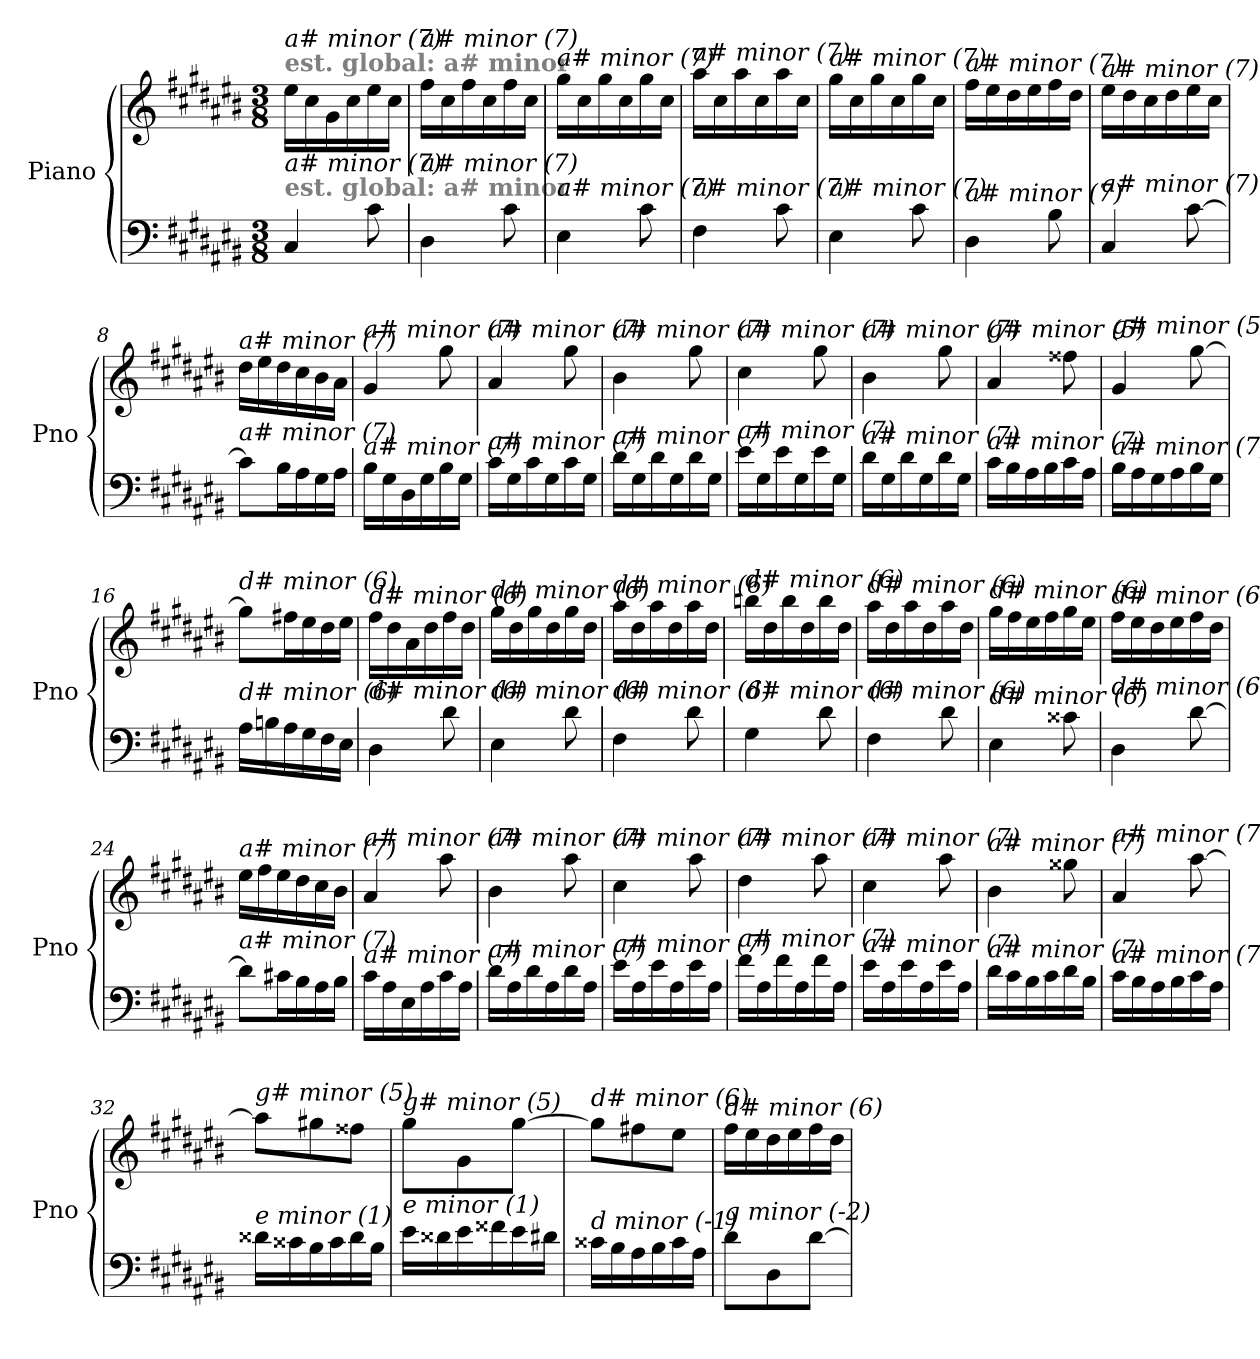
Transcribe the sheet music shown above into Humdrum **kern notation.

**kern	**kern
*part1	*part1
*staff2	*staff1
*I"Piano	*
*I'Pno	*
*clefF4	*clefG2
*k[f#c#g#d#a#e#b#]	*k[f#c#g#d#a#e#b#]
*M3/8	*M3/8
=1	=1
!	!LO:TX:a:B:color=#808080:t=est. global&colon; a# minor
!	!LO:TX:i:t=a# minor (7)
!LO:TX:a:B:color=#808080:t=est. global&colon; a# minor	!
!LO:TX:i:t=a# minor (7)	!
4C#/	16ee#\LL
.	16cc#\
.	16g#\
.	16cc#\
8c#\	16ee#\
.	16cc#\JJ
=2	=2
!	!LO:TX:i:t=a# minor (7)
!LO:TX:i:t=a# minor (7)	!
4D#\	16ff#\LL
.	16cc#\
.	16ff#\
.	16cc#\
8c#\	16ff#\
.	16cc#\JJ
=3	=3
!	!LO:TX:i:t=a# minor (7)
!LO:TX:i:t=a# minor (7)	!
4E#\	16gg#\LL
.	16cc#\
.	16gg#\
.	16cc#\
8c#\	16gg#\
.	16cc#\JJ
=4	=4
!	!LO:TX:i:t=a# minor (7)
!LO:TX:i:t=a# minor (7)	!
4F#\	16aa#\LL
.	16cc#\
.	16aa#\
.	16cc#\
8c#\	16aa#\
.	16cc#\JJ
=5	=5
!	!LO:TX:i:t=a# minor (7)
!LO:TX:i:t=a# minor (7)	!
4E#\	16gg#\LL
.	16cc#\
.	16gg#\
.	16cc#\
8c#\	16gg#\
.	16cc#\JJ
=6	=6
!	!LO:TX:i:t=a# minor (7)
!LO:TX:i:t=a# minor (7)	!
4D#\	16ff#\LL
.	16ee#\
.	16dd#\
.	16ee#\
8B#\	16ff#\
.	16dd#\JJ
!!LO:LB:g=z
=7	=7
!	!LO:TX:i:t=a# minor (7)
!LO:TX:i:t=a# minor (7)	!
4C#/	16ee#\LL
.	16dd#\
.	16cc#\
.	16dd#\
[8c#\	16ee#\
.	16cc#\JJ
=8	=8
!	!LO:TX:i:t=a# minor (7)
!LO:TX:i:t=a# minor (7)	!
8c#\L]	16dd#\LL
.	16ee#\
16B#\L	16dd#\
16A#\	16cc#\
16G#\	16b#\
16A#\JJ	16a#\JJ
=9	=9
!	!LO:TX:i:t=a# minor (7)
!LO:TX:i:t=a# minor (7)	!
16B#\LL	4g#/
16G#\	.
16D#\	.
16G#\	.
16B#\	8gg#\
16G#\JJ	.
=10	=10
!	!LO:TX:i:t=a# minor (7)
!LO:TX:i:t=a# minor (7)	!
16c#\LL	4a#/
16G#\	.
16c#\	.
16G#\	.
16c#\	8gg#\
16G#\JJ	.
=11	=11
!	!LO:TX:i:t=a# minor (7)
!LO:TX:i:t=a# minor (7)	!
16d#\LL	4b#\
16G#\	.
16d#\	.
16G#\	.
16d#\	8gg#\
16G#\JJ	.
=12	=12
!	!LO:TX:i:t=a# minor (7)
!LO:TX:i:t=a# minor (7)	!
16e#\LL	4cc#\
16G#\	.
16e#\	.
16G#\	.
16e#\	8gg#\
16G#\JJ	.
=13	=13
!	!LO:TX:i:t=a# minor (7)
!LO:TX:i:t=a# minor (7)	!
16d#\LL	4b#\
16G#\	.
16d#\	.
16G#\	.
16d#\	8gg#\
16G#\JJ	.
!!LO:LB:g=z
=14	=14
!	!LO:TX:i:t=g# minor (5)
!LO:TX:i:t=a# minor (7)	!
16c#\LL	4a#/
16B#\	.
16A#\	.
16B#\	.
16c#\	8ff##X\
16A#\JJ	.
=15	=15
!	!LO:TX:i:t=g# minor (5)
!LO:TX:i:t=a# minor (7)	!
16B#\LL	4g#/
16A#\	.
16G#\	.
16A#\	.
16B#\	[8gg#\
16G#\JJ	.
=16	=16
!	!LO:TX:i:t=d# minor (6)
!LO:TX:i:t=d# minor (6)	!
16A#\LL	8gg#\L]
16Bn\	.
16A#\	16ff#X\L
16G#\	16ee#\
16F#\	16dd#\
16E#\JJ	16ee#\JJ
=17	=17
!	!LO:TX:i:t=d# minor (6)
!LO:TX:i:t=d# minor (6)	!
4D#\	16ff#\LL
.	16dd#\
.	16a#\
.	16dd#\
8d#\	16ff#\
.	16dd#\JJ
=18	=18
!	!LO:TX:i:t=d# minor (6)
!LO:TX:i:t=d# minor (6)	!
4E#\	16gg#\LL
.	16dd#\
.	16gg#\
.	16dd#\
8d#\	16gg#\
.	16dd#\JJ
=19	=19
!	!LO:TX:i:t=d# minor (6)
!LO:TX:i:t=d# minor (6)	!
4F#\	16aa#\LL
.	16dd#\
.	16aa#\
.	16dd#\
8d#\	16aa#\
.	16dd#\JJ
=20	=20
!	!LO:TX:i:t=d# minor (6)
!LO:TX:i:t=d# minor (6)	!
4G#\	16bbn\LL
.	16dd#\
.	16bb\
.	16dd#\
8d#\	16bb\
.	16dd#\JJ
!!LO:LB:g=z
=21	=21
!	!LO:TX:i:t=d# minor (6)
!LO:TX:i:t=d# minor (6)	!
4F#\	16aa#\LL
.	16dd#\
.	16aa#\
.	16dd#\
8d#\	16aa#\
.	16dd#\JJ
=22	=22
!	!LO:TX:i:t=d# minor (6)
!LO:TX:i:t=d# minor (6)	!
4E#\	16gg#\LL
.	16ff#\
.	16ee#\
.	16ff#\
8c##X\	16gg#\
.	16ee#\JJ
=23	=23
!	!LO:TX:i:t=d# minor (6)
!LO:TX:i:t=d# minor (6)	!
4D#\	16ff#\LL
.	16ee#\
.	16dd#\
.	16ee#\
[8d#\	16ff#\
.	16dd#\JJ
=24	=24
!	!LO:TX:i:t=a# minor (7)
!LO:TX:i:t=a# minor (7)	!
8d#\L]	16ee#\LL
.	16ff#\
16c#X\L	16ee#\
16B#\	16dd#\
16A#\	16cc#\
16B#\JJ	16b#\JJ
=25	=25
!	!LO:TX:i:t=a# minor (7)
!LO:TX:i:t=a# minor (7)	!
16c#\LL	4a#/
16A#\	.
16E#\	.
16A#\	.
16c#\	8aa#\
16A#\JJ	.
=26	=26
!	!LO:TX:i:t=a# minor (7)
!LO:TX:i:t=a# minor (7)	!
16d#\LL	4b#\
16A#\	.
16d#\	.
16A#\	.
16d#\	8aa#\
16A#\JJ	.
=27	=27
!	!LO:TX:i:t=a# minor (7)
!LO:TX:i:t=a# minor (7)	!
16e#\LL	4cc#\
16A#\	.
16e#\	.
16A#\	.
16e#\	8aa#\
16A#\JJ	.
!!LO:LB:g=z
=28	=28
!	!LO:TX:i:t=a# minor (7)
!LO:TX:i:t=a# minor (7)	!
16f#\LL	4dd#\
16A#\	.
16f#\	.
16A#\	.
16f#\	8aa#\
16A#\JJ	.
=29	=29
!	!LO:TX:i:t=a# minor (7)
!LO:TX:i:t=a# minor (7)	!
16e#\LL	4cc#\
16A#\	.
16e#\	.
16A#\	.
16e#\	8aa#\
16A#\JJ	.
=30	=30
!	!LO:TX:i:t=a# minor (7)
!LO:TX:i:t=a# minor (7)	!
16d#\LL	4b#\
16c#\	.
16B#\	.
16c#\	.
16d#\	8gg##X\
16B#\JJ	.
=31	=31
!	!LO:TX:i:t=a# minor (7)
!LO:TX:i:t=a# minor (7)	!
16c#\LL	4a#/
16B#\	.
16A#\	.
16B#\	.
16c#\	[8aa#\
16A#\JJ	.
=32	=32
!	!LO:TX:i:t=g# minor (5)
!LO:TX:i:t=e minor (1)	!
16d##X\LL	8aa#\L]
16c##X\	.
16B#\	8gg#X\
16c##\	.
16d##\	8ff##X\J
16B#\JJ	.
=33	=33
!	!LO:TX:i:t=g# minor (5)
!LO:TX:i:t=e minor (1)	!
16e#\LL	8gg#\L
16d##X\	.
16e#\	8g#\
16f##X\	.
16e#\	[8gg#\J
16d#X\JJ	.
!!LO:PB:g=z
=34	=34
!	!LO:TX:i:t=d# minor (6)
!LO:TX:i:t=d minor (-1)	!
16c##X\LL	8gg#\L]
16B#\	.
16A#\	8ff#X\
16B#\	.
16c##\	8ee#\J
16A#\JJ	.
=35	=35
!	!LO:TX:i:t=d# minor (6)
!LO:TX:i:t=g minor (-2)	!
8d#\L	16ff#\LL
.	16ee#\
8D#\	16dd#\
.	16ee#\
[8d#\J	16ff#\
.	16dd#\JJ
=	=
*-	*-
